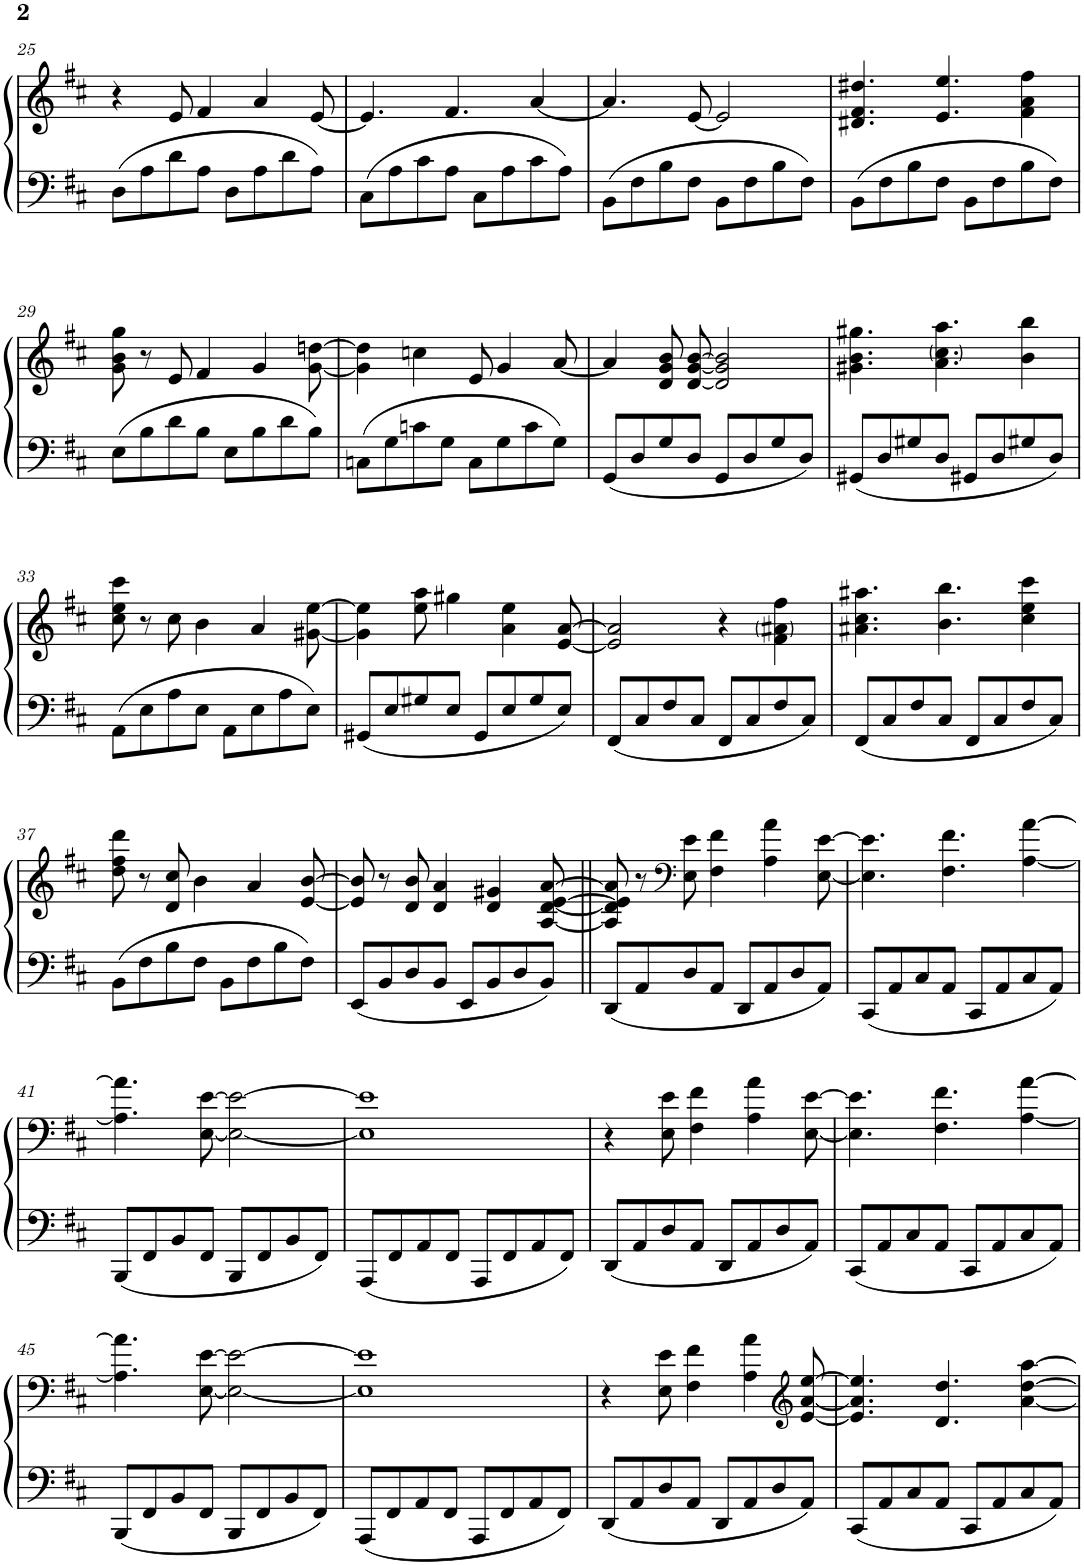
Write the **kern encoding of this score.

**kern	**kern
*part1	*part1
*staff2	*staff1
*I"Piano	*
*I'Pno.	*
!!LO:PB:g=z
*clefF4	*clefG2
*k[f#c#]	*k[f#c#]
*M4/4	*M4/4
=25	=25
8D\L	4r
8A\	.
8d\	8e/
8A\J	4f#/
8D\L	.
8A\	4a/
8d\	.
8A\J	[8e/
=26	=26
8C#\L	4.e/]
8A\	.
8c#\	.
8A\J	4.f#/
8C#\L	.
8A\	.
8c#\	[4a/
8A\J	.
=27	=27
8BB\L	4.a/]
8F#\	.
8B\	.
8F#\J	[8e/
8BB\L	2e/]
8F#\	.
8B\	.
8F#\J	.
=28	=28
8BB\L	4.d#X/ 4.f#/ 4.dd#X/
8F#\	.
8B\	.
8F#\J	4.e/ 4.ee/
8BB\L	.
8F#\	.
8B\	4f#\ 4a\ 4ff#\
8F#\J	.
!!LO:LB:g=z
=29	=29
8E\L	8g\ 8b\ 8gg\
8B\	8r
8d\	8e/
8B\J	4f#/
8E\L	.
8B\	4g/
8d\	.
8B\J	[8g\ [8ddn\
=30	=30
8Cn\L	4g\] 4dd\]
8G\	.
8cn\	4ccn\
8G\J	.
8C\L	8e/
8G\	4g/
8c\	.
8G\J	[8a/
=31	=31
8GG/L	4a/]
8D/	.
8G/	8d/ 8g/ 8b/L
8D/J	[8d/ [8g/ [8b/J
8GG/L	2d/] 2g/] 2b/]
8D/	.
8G/	.
8D/J	.
=32	=32
8GG#X/L	4.g#X\ 4.b\ 4.gg#X\
8D/	.
8G#X/	.
8D/J	4.a\ 4.cc#\ 4.aa\
8GG#X/L	.
8D/	.
8G#X/	4b\ 4bb\
8D/J	.
!!LO:LB:g=z
=33	=33
8AA\L	8cc#\ 8ee\ 8ccc#\
8E\	8r
8A\	8cc#\
8E\J	4b\
8AA\L	.
8E\	4a/
8A\	.
8E\J	[8g#X\ [8ee\
=34	=34
8GG#X/L	4g#\] 4ee\]
8E/	.
8G#X/	8ee\ 8aa\
8E/J	4gg#X\
8GG#/L	.
8E/	4a\ 4ee\
8G#/	.
8E/J	[8e/ [8a/
=35	=35
8FF#/L	2e/] 2a/]
8C#/	.
8F#/	.
8C#/J	.
8FF#/L	4r
8C#/	.
8F#/	4f#\ 4a#X\ 4ff#\
8C#/J	.
=36	=36
8FF#/L	4.a#X\ 4.cc#\ 4.aa#X\
8C#/	.
8F#/	.
8C#/J	4.b\ 4.bb\
8FF#/L	.
8C#/	.
8F#/	4cc#\ 4ee\ 4ccc#\
8C#/J	.
!!LO:LB:g=z
=37	=37
8BB\L	8dd\ 8ff#\ 8ddd\
8F#\	8r
8B\	8d/ 8cc#/
8F#\J	4b\
8BB\L	.
8F#\	4a/
8B\	.
8F#\J	[8e/ [8b/
=38	=38
8EE/L	8e/] 8b/]
8BB/	8r
8D/	8d/ 8b/
8BB/J	4d/ 4a/
8EE/L	.
8BB/	4d/ 4g#X/
8D/	.
8BB/J	[8A/ [8d/ [8e/ [8a/
=39||	=39||
8DD/L	8A/] 8d/] 8e/] 8a/]
8AA/	8r
*	*clefF4
8D/	8E\ 8e\
8AA/J	4F#\ 4f#\
8DD/L	.
8AA/	4A\ 4a\
8D/	.
8AA/J	[8E\ [8e\
=40	=40
8CC#/L	4.E\] 4.e\]
8AA/	.
8C#/	.
8AA/J	4.F#\ 4.f#\
8CC#/L	.
8AA/	.
8C#/	[4A\ [4a\
8AA/J	.
!!LO:LB:g=z
=41	=41
8BBB/L	4.A\] 4.a\]
8FF#/	.
8BB/	.
8FF#/J	[8E\ [8e\
8BBB/L	2E\_ 2e\_
8FF#/	.
8BB/	.
8FF#/J	.
=42	=42
8AAA/L	1E] 1e]
8FF#/	.
8AA/	.
8FF#/J	.
8AAA/L	.
8FF#/	.
8AA/	.
8FF#/J	.
=43	=43
8DD/L	4r
8AA/	.
8D/	8E\ 8e\
8AA/J	4F#\ 4f#\
8DD/L	.
8AA/	4A\ 4a\
8D/	.
8AA/J	[8E\ [8e\
=44	=44
8CC#/L	4.E\] 4.e\]
8AA/	.
8C#/	.
8AA/J	4.F#\ 4.f#\
8CC#/L	.
8AA/	.
8C#/	[4A\ [4a\
8AA/J	.
!!LO:LB:g=z
=45	=45
8BBB/L	4.A\] 4.a\]
8FF#/	.
8BB/	.
8FF#/J	[8E\ [8e\
8BBB/L	2E\_ 2e\_
8FF#/	.
8BB/	.
8FF#/J	.
=46	=46
8AAA/L	1E] 1e]
8FF#/	.
8AA/	.
8FF#/J	.
8AAA/L	.
8FF#/	.
8AA/	.
8FF#/J	.
=47	=47
8DD/L	4r
8AA/	.
8D/	8E\ 8e\
8AA/J	4F#\ 4f#\
8DD/L	.
8AA/	4A\ 4a\
8D/	.
*	*clefG2
8AA/J	[8e/ [8a/ [8ee/
=48	=48
8CC#/L	4.e/] 4.a/] 4.ee/]
8AA/	.
8C#/	.
8AA/J	4.d/ 4.dd/
8CC#/L	.
8AA/	.
8C#/	[4a\ [4dd\ [4aa\
8AA/J	.
=	=
*-	*-
